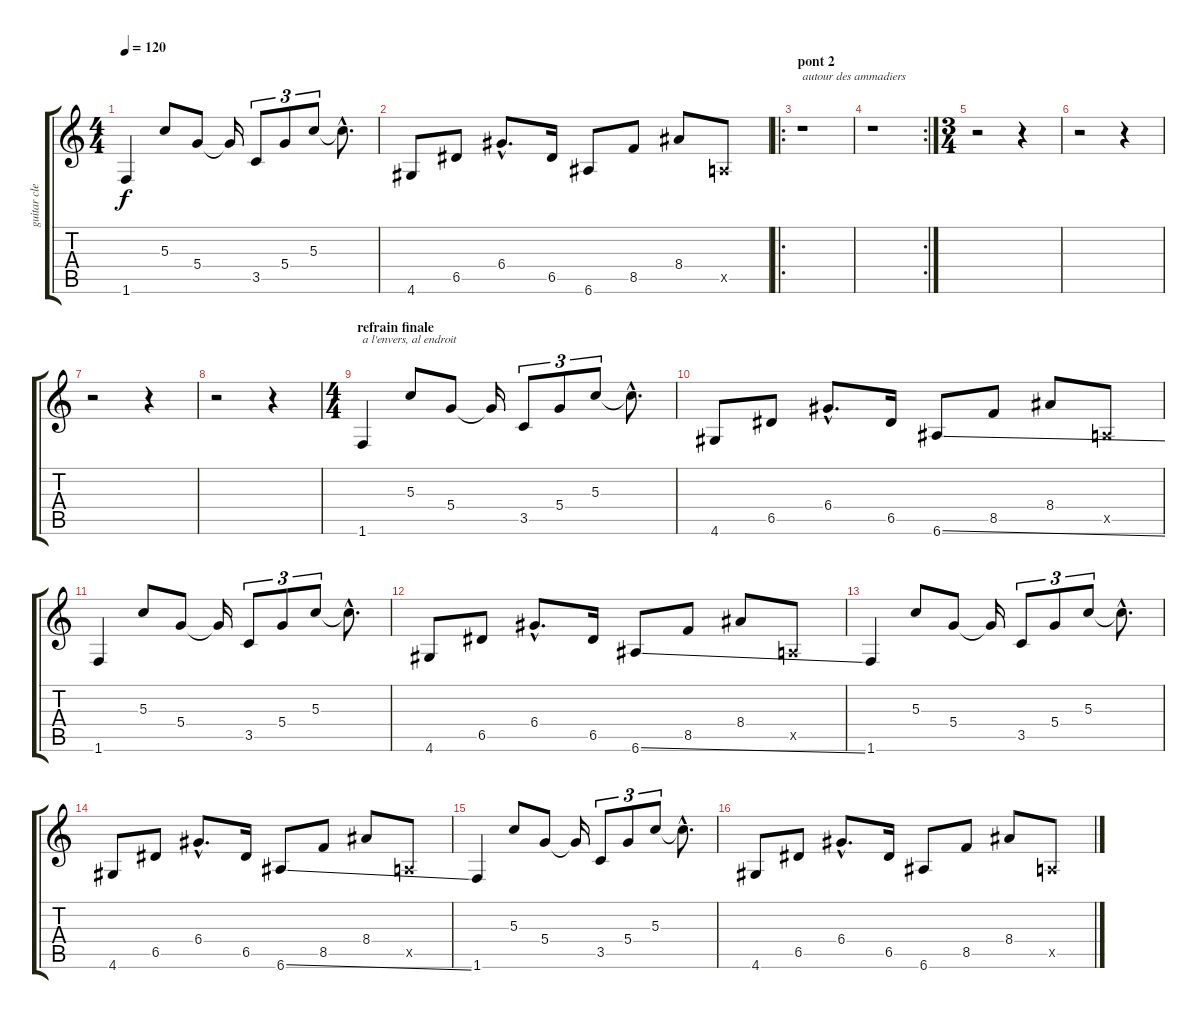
\track ("guitar clean" "guitar cle") {instrument electricguitarclean}
\staff {score tabs}
\tuning (E4 B3 G3 D3 A2 E2) {hide}
\ts (4 4)
\tempo 120
\clef g2
\ks c
1.6.4{dy f} 5.3.8 5.4.8 5.4{t}.16 3.5.8{tu (3 2)} 5.4.8{tu (3 2)} 5.3.8{tu (3 2)} 5.3{hac t}.8{d} |
4.6.8 6.5.8 6.4{hac}.8{d} 6.5.16 6.6.8 8.5.8 8.4.8 0.5{x}.8 |
\ro
\section ("" "pont 2")
r.1{txt "autour des ammadiers"} |
\rc 2
r.1 |
\ts (3 4)
r.2 r.4 |
r.2 r.4 |
r.2 r.4 |
r.2 r.4 |
\ts (4 4)
\section ("" "refrain finale")
1.6.4{txt "a l'envers, al endroit"} 5.3.8 5.4.8 5.4{t}.16 3.5.8{tu (3 2)} 5.4.8{tu (3 2)} 5.3.8{tu (3 2)} 5.3{hac t}.8{d} |
4.6.8 6.5.8 6.4{hac}.8{d} 6.5.16 6.6{ss}.8 8.5.8 8.4.8 0.5{x}.8 |
1.6.4 5.3.8 5.4.8 5.4{t}.16 3.5.8{tu (3 2)} 5.4.8{tu (3 2)} 5.3.8{tu (3 2)} 5.3{hac t}.8{d} |
4.6.8 6.5.8 6.4{hac}.8{d} 6.5.16 6.6{ss}.8 8.5.8 8.4.8 0.5{x}.8 |
1.6.4 5.3.8 5.4.8 5.4{t}.16 3.5.8{tu (3 2)} 5.4.8{tu (3 2)} 5.3.8{tu (3 2)} 5.3{hac t}.8{d} |
4.6.8 6.5.8 6.4{hac}.8{d} 6.5.16 6.6{ss}.8 8.5.8 8.4.8 0.5{x}.8 |
1.6.4 5.3.8 5.4.8 5.4{t}.16 3.5.8{tu (3 2)} 5.4.8{tu (3 2)} 5.3.8{tu (3 2)} 5.3{hac t}.8{d} |
4.6.8 6.5.8 6.4{hac}.8{d} 6.5.16 6.6{ss}.8 8.5.8 8.4.8 0.5{x}.8
